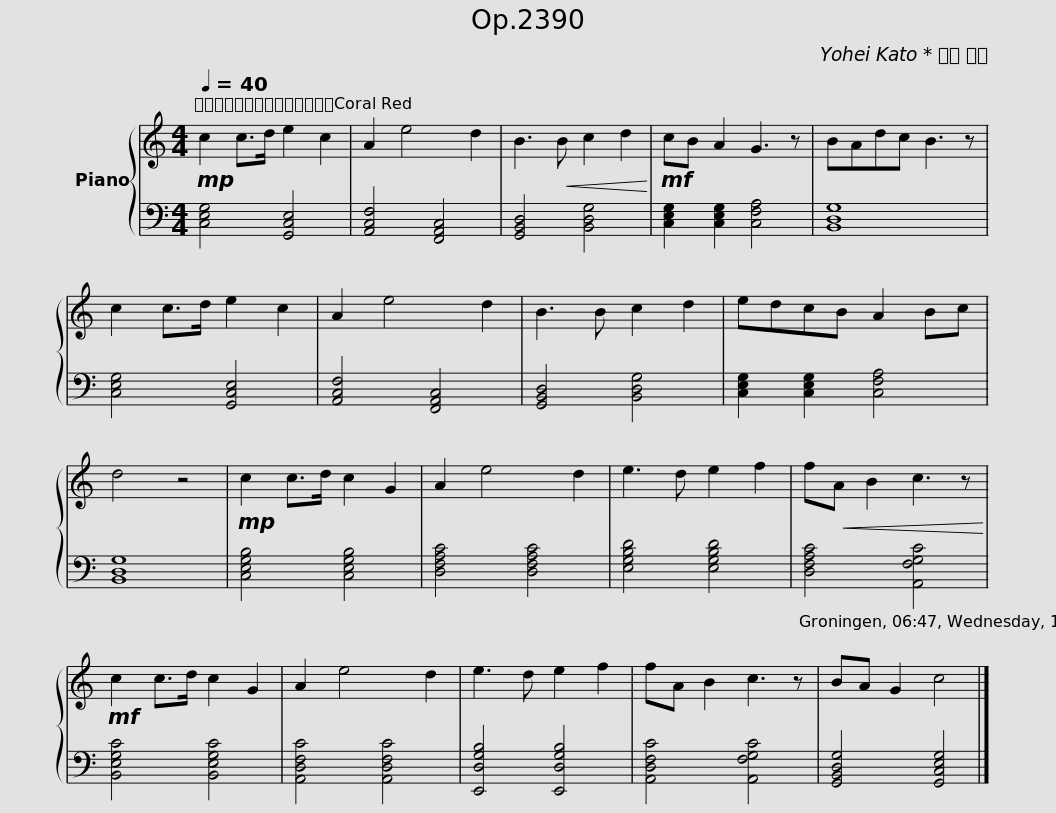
X:1
%%score { 1 | 2 }
L:1/8
Q:1/4=40
M:4/4
I:linebreak $
K:C
V:1 treble
V:2 bass
V:1
!mp! c2 c>d e2 c2 | A2 e4 d2 | B3!<(! B c2 d2!<)! |!mf! cB A2 G3 z | BAdc B3 z | %5
 c2 c>d e2 c2 |$ A2 e4 d2 | B3 B c2 d2 | edcB A2 Bc | d4 z4 | %10
!mp! c2 c>d c2 G2 | A2 e4 d2 | e3 d e2 f2 |$ f!<(!A B2 c3 z!<)! |!mf! c2 c>d c2 G2 | %15
 A2 e4 d2 | e3 d e2 f2 | fA B2 c3 z | BA G2 c4 |] %19
V:2
 [C,E,G,]4 [G,,C,E,]4 | [A,,C,F,]4 [F,,A,,C,]4 | [G,,B,,D,]4 [B,,D,G,]4 | [C,E,G,]2 [C,E,G,]2 [C,F,A,]4 | [B,,D,G,]8 | %5
 [C,E,G,]4 [G,,C,E,]4 |$ [A,,C,F,]4 [F,,A,,C,]4 | [G,,B,,D,]4 [B,,D,G,]4 | [C,E,G,]2 [C,E,G,]2 [C,F,A,]4 | [B,,D,G,]8 | %10
 [C,E,G,B,]4 [C,E,G,B,]4 | [D,F,A,C]4 [D,F,A,C]4 | [E,G,B,D]4 [E,G,B,D]4 |$ [D,F,A,C]4 [A,,F,G,C]4 | [B,,E,G,C]4 [B,,E,G,C]4 | %15
 [A,,D,F,C]4 [A,,D,F,C]4 | [E,,D,G,B,]4 [E,,D,G,B,]4 | [A,,D,F,C]4 [A,,F,G,C]4 | [G,,B,,D,G,]4 [G,,C,E,G,]4 |] %19
